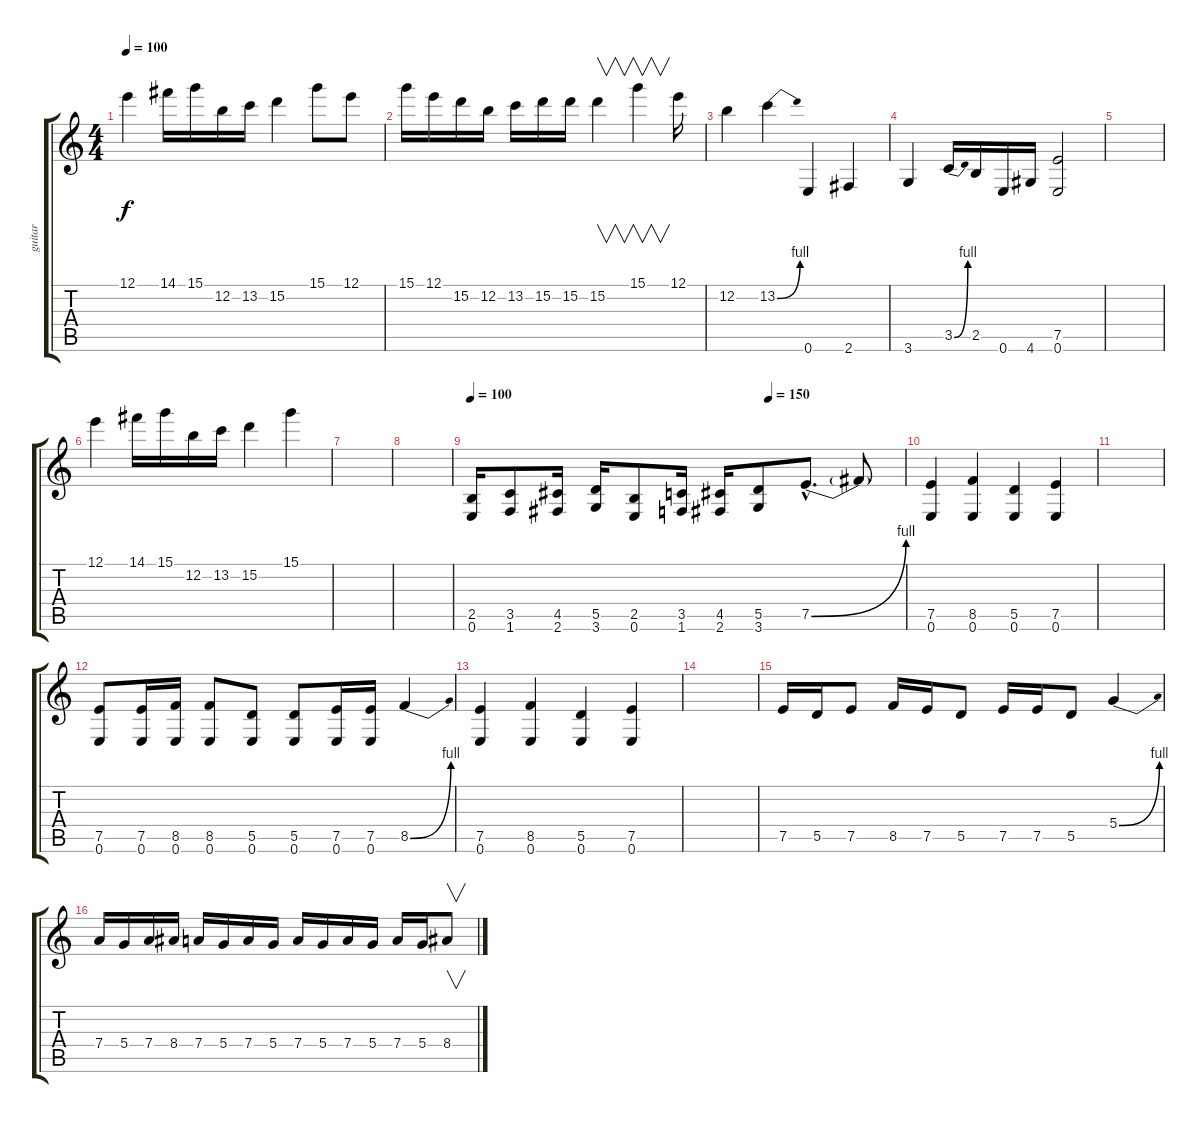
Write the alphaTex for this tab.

\track ("guitar" "guitar") {instrument distortionguitar}
\staff {score tabs}
\tuning (E4 B3 G3 D3 A2 E2) {hide}
\ts (4 4)
\tempo 100
\clef g2
\ks c
12.1.4{dy f instrument acousticguitarnylon} 14.1.16 15.1.16 12.2.16 13.2.16 15.2.4 15.1.8 12.1.8 |
15.1.16 12.1.16 15.2.16 12.2.16 13.2.16 15.2.16 15.2.16 15.2.4{v} 15.1.4{v} 12.1.16 |
12.2.4 13.2{be (bend 0 0 60 4)}.4 0.6.4 2.6.4 |
3.6.4 3.5{be (bend 0 0 60 4)}.16 2.5.16 0.6.16 4.6.16 (7.5 0.6).2 |
|
12.1.4 14.1.16 15.1.16 12.2.16 13.2.16 15.2.4 15.1.4 |
|
|
\tempo 100
\tempo (150 0.6875)
(2.5 0.6).16{instrument distortionguitar} (3.5 1.6).8 (4.5 2.6).16 (5.5 3.6).16 (2.5 0.6).8 (3.5 1.6).16 (4.5 2.6).16 (5.5 3.6).8 7.5{be (bend 0 0 60 4) hac}.8{d} 7.5{t}.8 |
(7.5 0.6).4 (8.5 0.6).4 (5.5 0.6).4 (7.5 0.6).4 |
|
(7.5 0.6).8 (7.5 0.6).16 (8.5 0.6).16 (8.5 0.6).8 (5.5 0.6).8 (5.5 0.6).8 (7.5 0.6).16 (7.5 0.6).16 8.5{be (bend 0 0 60 4)}.4 |
(7.5 0.6).4 (8.5 0.6).4 (5.5 0.6).4 (7.5 0.6).4 |
|
7.5.16 5.5.16 7.5.8 8.5.16 7.5.16 5.5.8 7.5.16 7.5.16 5.5.8 5.4{be (bend 0 0 60 4)}.4 |
7.4.16 5.4.16 7.4.16 8.4.16 7.4.16 5.4.16 7.4.16 5.4.16 7.4.16 5.4.16 7.4.16 5.4.16 7.4.16 5.4.16 8.4.8{v}
